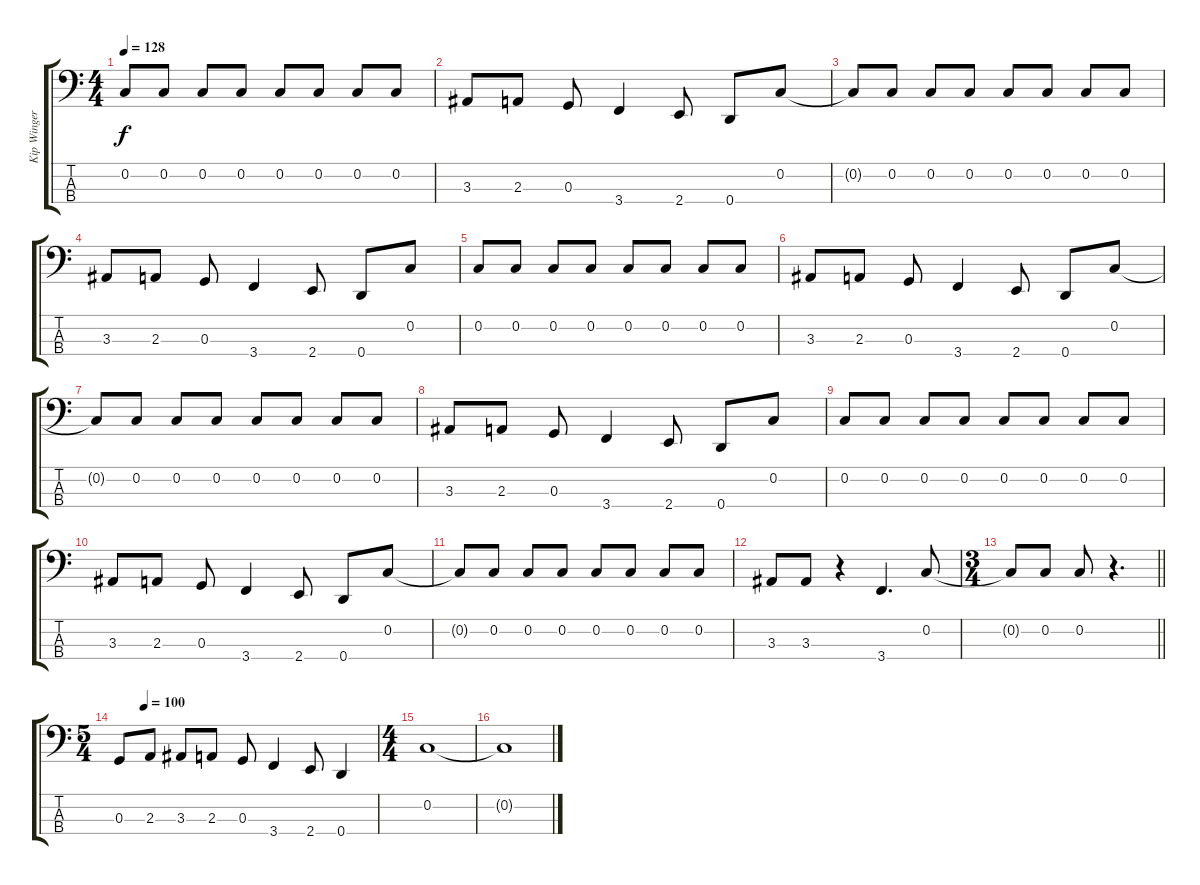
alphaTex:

\track ("Kip Winger" "Kip Winger") {instrument electricbassfinger}
\staff {score tabs}
\tuning (F2 C2 G1 D1) {hide}
\ts (4 4)
\tempo 128
\clef f4
\ks c
0.2.8{dy f} 0.2.8 0.2.8 0.2.8 0.2.8 0.2.8 0.2.8 0.2.8 |
3.3.8 2.3.8 0.3.8 3.4.4 2.4.8 0.4.8 0.2.8 |
0.2{t}.8 0.2.8 0.2.8 0.2.8 0.2.8 0.2.8 0.2.8 0.2.8 |
3.3.8 2.3.8 0.3.8 3.4.4 2.4.8 0.4.8 0.2.8 |
0.2.8 0.2.8 0.2.8 0.2.8 0.2.8 0.2.8 0.2.8 0.2.8 |
3.3.8 2.3.8 0.3.8 3.4.4 2.4.8 0.4.8 0.2.8 |
0.2{t}.8 0.2.8 0.2.8 0.2.8 0.2.8 0.2.8 0.2.8 0.2.8 |
3.3.8 2.3.8 0.3.8 3.4.4 2.4.8 0.4.8 0.2.8 |
0.2.8 0.2.8 0.2.8 0.2.8 0.2.8 0.2.8 0.2.8 0.2.8 |
3.3.8 2.3.8 0.3.8 3.4.4 2.4.8 0.4.8 0.2.8 |
0.2{t}.8 0.2.8 0.2.8 0.2.8 0.2.8 0.2.8 0.2.8 0.2.8 |
3.3.8 3.3.8 r.4 3.4.4{d} 0.2.8 |
\ts (3 4)
\barLineRight lightlight
0.2{t}.8 0.2.8 0.2.8 r.4{d} |
\ts (5 4)
\tempo (100 0.1)
0.3.8 2.3.8 3.3.8 2.3.8 0.3.8 3.4.4 2.4.8 0.4.4 |
\ts (4 4)
0.2.1 |
0.2{t}.1
